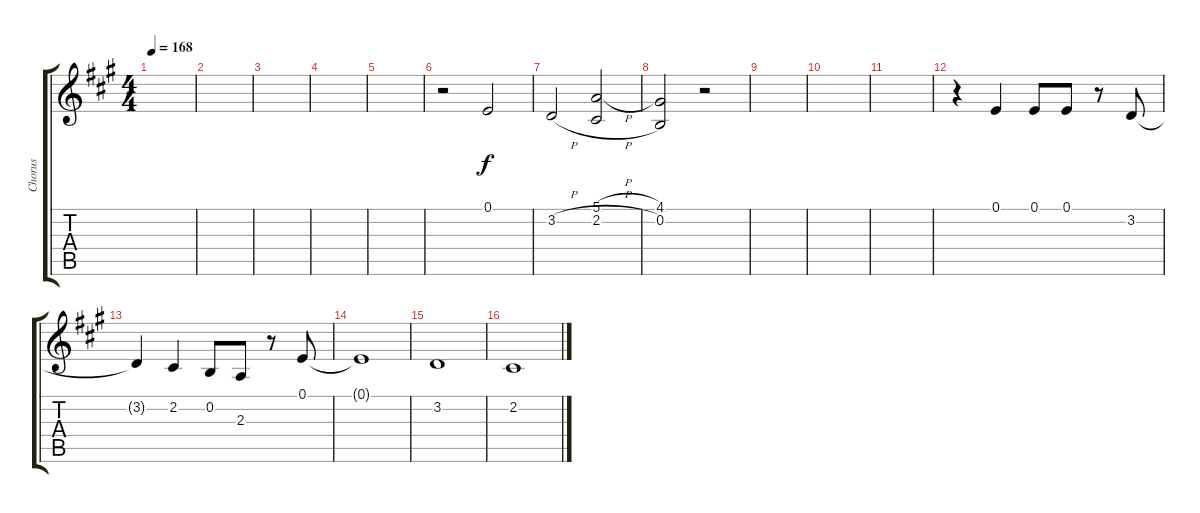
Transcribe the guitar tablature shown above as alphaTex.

\track ("Chorus" "Chorus") {instrument synthbrass1}
\staff {score tabs}
\tuning (E4 B3 G3 D3 A2 E2) {hide}
\ts (4 4)
\tempo 168
\clef g2
\ks a
|
|
|
|
|
r.2 0.1.2 |
3.2{h}.2 (5.1{h} 2.2{h}).2 |
(4.1 0.2).2 r.2 |
|
|
|
r.4 0.1.4 0.1.8 0.1.8 r.8 3.2.8 |
3.2{t}.4 2.2.4 0.2.8 2.3.8 r.8 0.1.8 |
0.1{t}.1 |
3.2.1 |
2.2.1
